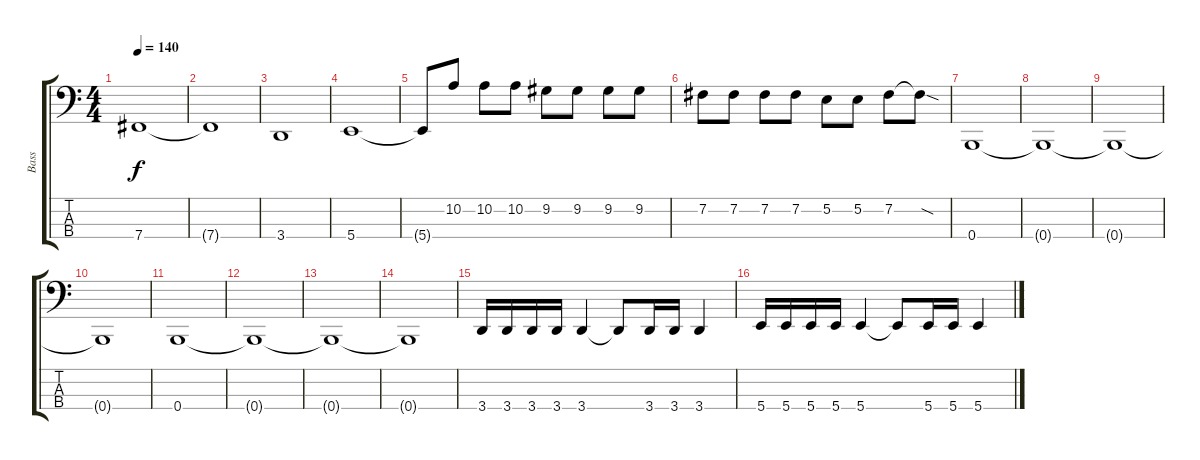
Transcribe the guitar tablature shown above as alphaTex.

\track ("Bass" "Bass") {instrument electricbassfinger}
\staff {score tabs}
\tuning (E2 B1 Gb1 B0) {hide}
\ts (4 4)
\tempo 140
\clef f4
\ks c
7.4.1{dy f} |
7.4{t}.1 |
3.4.1 |
5.4.1 |
5.4{t}.8 10.2.8 10.2.8 10.2.8 9.2.8 9.2.8 9.2.8 9.2.8 |
7.2.8 7.2.8 7.2.8 7.2.8 5.2.8 5.2.8 7.2.8 7.2{sod t}.8 |
0.4.1 |
0.4{t}.1 |
0.4{t}.1 |
0.4{t}.1 |
0.4.1 |
0.4{t}.1 |
0.4{t}.1 |
0.4{t}.1 |
3.4.16 3.4.16 3.4.16 3.4.16 3.4.4 3.4{t}.8 3.4.16 3.4.16 3.4.4 |
5.4.16 5.4.16 5.4.16 5.4.16 5.4.4 5.4{t}.8 5.4.16 5.4.16 5.4.4
